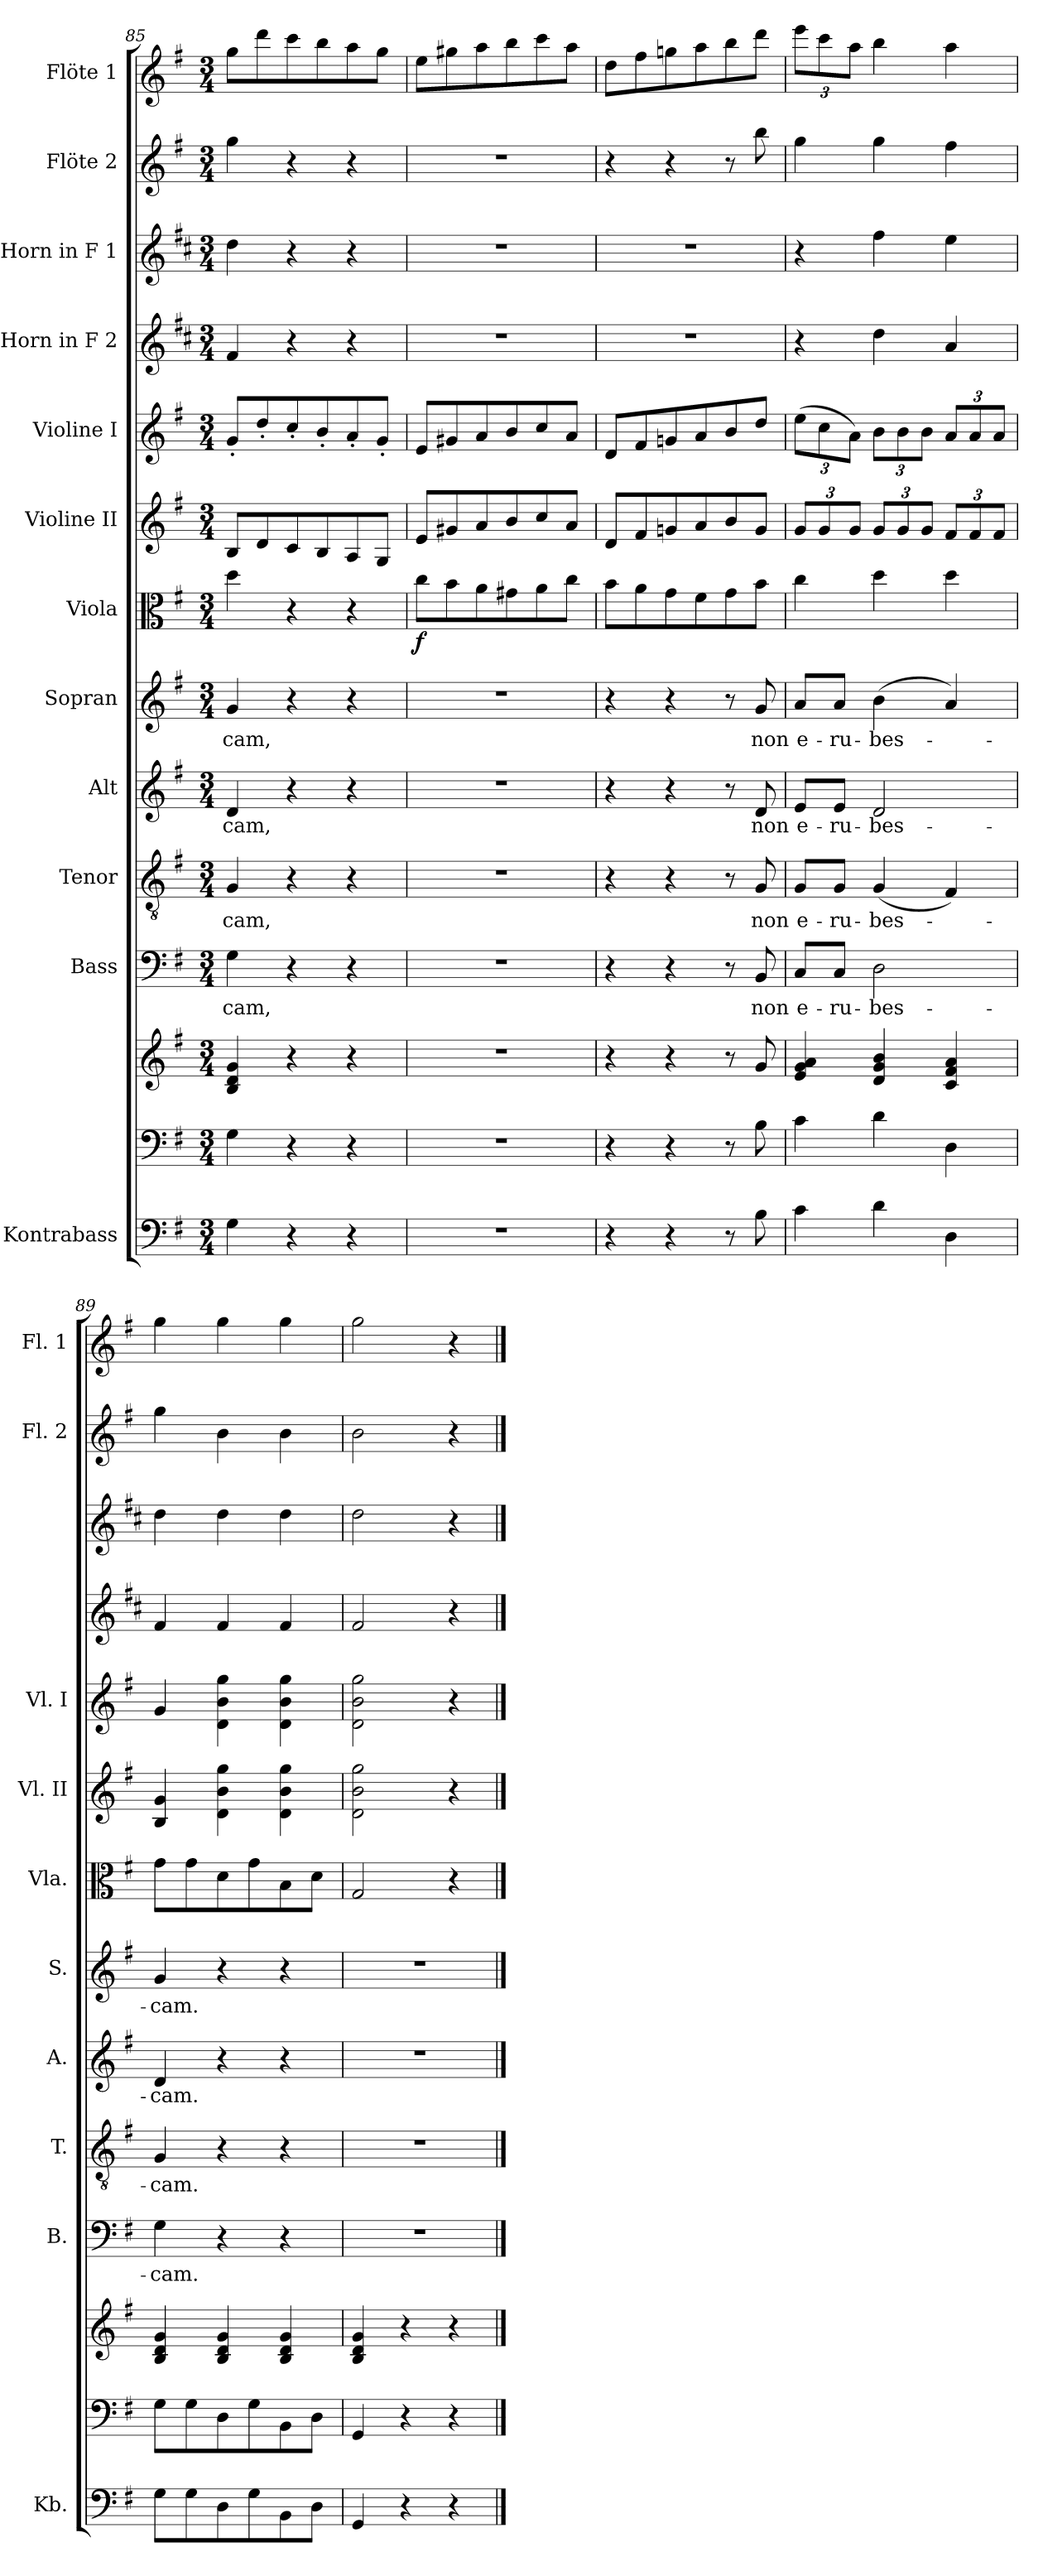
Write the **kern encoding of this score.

**kern	**kern	**kern	**kern	**text	**kern	**text	**kern	**text	**kern	**text	**kern	**dynam	**kern	**kern	**kern	**kern	**kern	**kern
*part13	*part12	*part12	*part11	*part11	*part10	*part10	*part9	*part9	*part8	*part8	*part7	*part7	*part6	*part5	*part4	*part3	*part2	*part1
*staff14	*staff13	*staff12	*staff11	*staff11	*staff10	*staff10	*staff9	*staff9	*staff8	*staff8	*staff7	*staff7	*staff6	*staff5	*staff4	*staff3	*staff2	*staff1
*I"Kontrabass	*	*	*I"Bass	*	*I"Tenor	*	*I"Alt	*	*I"Sopran	*	*I"Viola	*	*I"Violine II	*I"Violine I	*I"Horn in F 2	*I"Horn in F 1	*I"Flöte 2	*I"Flöte 1
*I'Kb.	*	*	*I'B.	*	*I'T.	*	*I'A.	*	*I'S.	*	*I'Vla.	*	*I'Vl. II	*I'Vl. I	*	*	*I'Fl. 2	*I'Fl. 1
*clefF4	*clefF4	*clefG2	*clefF4	*	*clefGv2	*	*clefG2	*	*clefG2	*	*clefC3	*	*clefG2	*clefG2	*clefG2	*clefG2	*clefG2	*clefG2
*ITrd7c12	*	*	*	*	*	*	*	*	*	*	*	*	*	*	*ITrd4c7	*ITrd4c7	*	*
*k[f#]	*k[f#]	*k[f#]	*k[f#]	*	*k[f#]	*	*k[f#]	*	*k[f#]	*	*k[f#]	*	*k[f#]	*k[f#]	*k[f#]	*k[f#]	*k[f#]	*k[f#]
*G:	*G:	*G:	*G:	*	*G:	*	*G:	*	*G:	*	*G:	*	*G:	*G:	*G:	*G:	*G:	*G:
*M3/4	*M3/4	*M3/4	*M3/4	*	*M3/4	*	*M3/4	*	*M3/4	*	*M3/4	*	*M3/4	*M3/4	*M3/4	*M3/4	*M3/4	*M3/4
=85	=85	=85	=85	=85	=85	=85	=85	=85	=85	=85	=85	=85	=85	=85	=85	=85	=85	=85
!	!	!	!	!LO:LY:b	!	!LO:LY:b	!	!LO:LY:b	!	!LO:LY:b	!	!	!	!	!	!	!	!
4GG\	4G\	4B/ 4d/ 4g/	4G\	-cam,	4G/	-cam,	4d/	-cam,	4g/	-cam,	4dd\	.	8B/L	8g'</L	4B/	4g\	4gg\	8gg\L
.	.	.	.	.	.	.	.	.	.	.	.	.	8d/	8dd'</	.	.	.	8ddd\
4r	4r	4r	4r	.	4r	.	4r	.	4r	.	4r	.	8c/	8cc'</	4r	4r	4r	8ccc\
.	.	.	.	.	.	.	.	.	.	.	.	.	8B/	8b'</	.	.	.	8bb\
4r	4r	4r	4r	.	4r	.	4r	.	4r	.	4r	.	8A/	8a'</	4r	4r	4r	8aa\
.	.	.	.	.	.	.	.	.	.	.	.	.	8G/J	8g'</J	.	.	.	8gg\J
=86	=86	=86	=86	=86	=86	=86	=86	=86	=86	=86	=86	=86	=86	=86	=86	=86	=86	=86
!	!	!	!	!	!	!	!	!	!	!	!	!LO:DY:b	!	!	!	!	!	!
2.r	2.r	2.r	2.r	.	2.r	.	2.r	.	2.r	.	8cc\L	f	8e/L	8e/L	2.r	2.r	2.r	8ee\L
.	.	.	.	.	.	.	.	.	.	.	8b\	.	8g#X/	8g#X/	.	.	.	8gg#X\
.	.	.	.	.	.	.	.	.	.	.	8a\	.	8a/	8a/	.	.	.	8aa\
.	.	.	.	.	.	.	.	.	.	.	8g#X\	.	8b/	8b/	.	.	.	8bb\
.	.	.	.	.	.	.	.	.	.	.	8a\	.	8cc/	8cc/	.	.	.	8ccc\
.	.	.	.	.	.	.	.	.	.	.	8cc\J	.	8a/J	8a/J	.	.	.	8aa\J
=87	=87	=87	=87	=87	=87	=87	=87	=87	=87	=87	=87	=87	=87	=87	=87	=87	=87	=87
4r	4r	4r	4r	.	4r	.	4r	.	4r	.	8b\L	.	8d/L	8d/L	2.r	2.r	4r	8dd\L
.	.	.	.	.	.	.	.	.	.	.	8a\	.	8f#/	8f#/	.	.	.	8ff#\
4r	4r	4r	4r	.	4r	.	4r	.	4r	.	8g\	.	8gn/	8gn/	.	.	4r	8ggn\
.	.	.	.	.	.	.	.	.	.	.	8f#\	.	8a/	8a/	.	.	.	8aa\
8r	8r	8r	8r	.	8r	.	8r	.	8r	.	8g\	.	8b/	8b/	.	.	8r	8bb\
!	!	!	!	!LO:LY:b	!	!LO:LY:b	!	!LO:LY:b	!	!LO:LY:b	!	!	!	!	!	!	!	!
8BB\	8B\	8g/	8BB/	non	8G/	non	8d/	non	8g/	non	8b\J	.	8g/J	8dd/J	.	.	8bb\	8ddd\J
=88	=88	=88	=88	=88	=88	=88	=88	=88	=88	=88	=88	=88	=88	=88	=88	=88	=88	=88
!	!	!	!	!LO:LY:b	!	!LO:LY:b	!	!LO:LY:b	!	!LO:LY:b	!	!	!	!	!	!	!	!
4C\	4c\	4e/ 4g/ 4a/	8C/L	e-	8G/L	e-	8e/L	e-	8a/L	e-	4cc\	.	12g/L	(>12ee\L	4r	4r	4gg\	12eee\L
.	.	.	.	.	.	.	.	.	.	.	.	.	12g/	12cc\	.	.	.	12ccc\
!	!	!	!	!LO:LY:b	!	!LO:LY:b	!	!LO:LY:b	!	!LO:LY:b	!	!	!	!	!	!	!	!
.	.	.	8C/J	-ru-	8G/J	-ru-	8e/J	-ru-	8a/J	-ru-	.	.	.	.	.	.	.	.
.	.	.	.	.	.	.	.	.	.	.	.	.	12g/J	12a\J)	.	.	.	12aa\J
!	!	!	!	!LO:LY:b	!	!LO:LY:b	!	!LO:LY:b	!	!LO:LY:b	!	!	!	!	!	!	!	!
4D\	4d\	4d/ 4g/ 4b/	2D\	-bes-	(<4G/	-bes-	2d/	-bes-	(>4b\	-bes-	4dd\	.	12g/L	12b\L	4g\	4b\	4gg\	4bb\
.	.	.	.	.	.	.	.	.	.	.	.	.	12g/	12b\	.	.	.	.
.	.	.	.	.	.	.	.	.	.	.	.	.	12g/J	12b\J	.	.	.	.
4DD\	4D\	4c/ 4f#/ 4a/	.	.	4F#/)	.	.	.	4a/)	.	4dd\	.	12f#/L	12a/L	4d/	4a\	4ff#\	4aa\
.	.	.	.	.	.	.	.	.	.	.	.	.	12f#/	12a/	.	.	.	.
.	.	.	.	.	.	.	.	.	.	.	.	.	12f#/J	12a/J	.	.	.	.
=89	=89	=89	=89	=89	=89	=89	=89	=89	=89	=89	=89	=89	=89	=89	=89	=89	=89	=89
!	!	!	!	!LO:LY:b	!	!LO:LY:b	!	!LO:LY:b	!	!LO:LY:b	!	!	!	!	!	!	!	!
8GG\L	8G\L	4B/ 4d/ 4g/	4G\	-cam.	4G/	-cam.	4d/	-cam.	4g/	-cam.	8g\L	.	4B/ 4g/	4g/	4B/	4g\	4gg\	4gg\
8GG\	8G\	.	.	.	.	.	.	.	.	.	8g\	.	.	.	.	.	.	.
8DD\	8D\	4B/ 4d/ 4g/	4r	.	4r	.	4r	.	4r	.	8d\	.	4d\ 4b\ 4gg\	4d\ 4b\ 4gg\	4B/	4g\	4b\	4gg\
8GG\	8G\	.	.	.	.	.	.	.	.	.	8g\	.	.	.	.	.	.	.
8BBB\	8BB\	4B/ 4d/ 4g/	4r	.	4r	.	4r	.	4r	.	8B\	.	4d\ 4b\ 4gg\	4d\ 4b\ 4gg\	4B/	4g\	4b\	4gg\
8DD\J	8D\J	.	.	.	.	.	.	.	.	.	8d\J	.	.	.	.	.	.	.
=90	=90	=90	=90	=90	=90	=90	=90	=90	=90	=90	=90	=90	=90	=90	=90	=90	=90	=90
4GGG/	4GG/	4B/ 4d/ 4g/	2.r	.	2.r	.	2.r	.	2.r	.	2G/	.	2d\ 2b\ 2gg\	2d\ 2b\ 2gg\	2B/	2g\	2b\	2gg\
4r	4r	4r	.	.	.	.	.	.	.	.	.	.	.	.	.	.	.	.
4r	4r	4r	.	.	.	.	.	.	.	.	4r	.	4r	4r	4r	4r	4r	4r
==	==	==	==	==	==	==	==	==	==	==	==	==	==	==	==	==	==	==
*-	*-	*-	*-	*-	*-	*-	*-	*-	*-	*-	*-	*-	*-	*-	*-	*-	*-	*-
